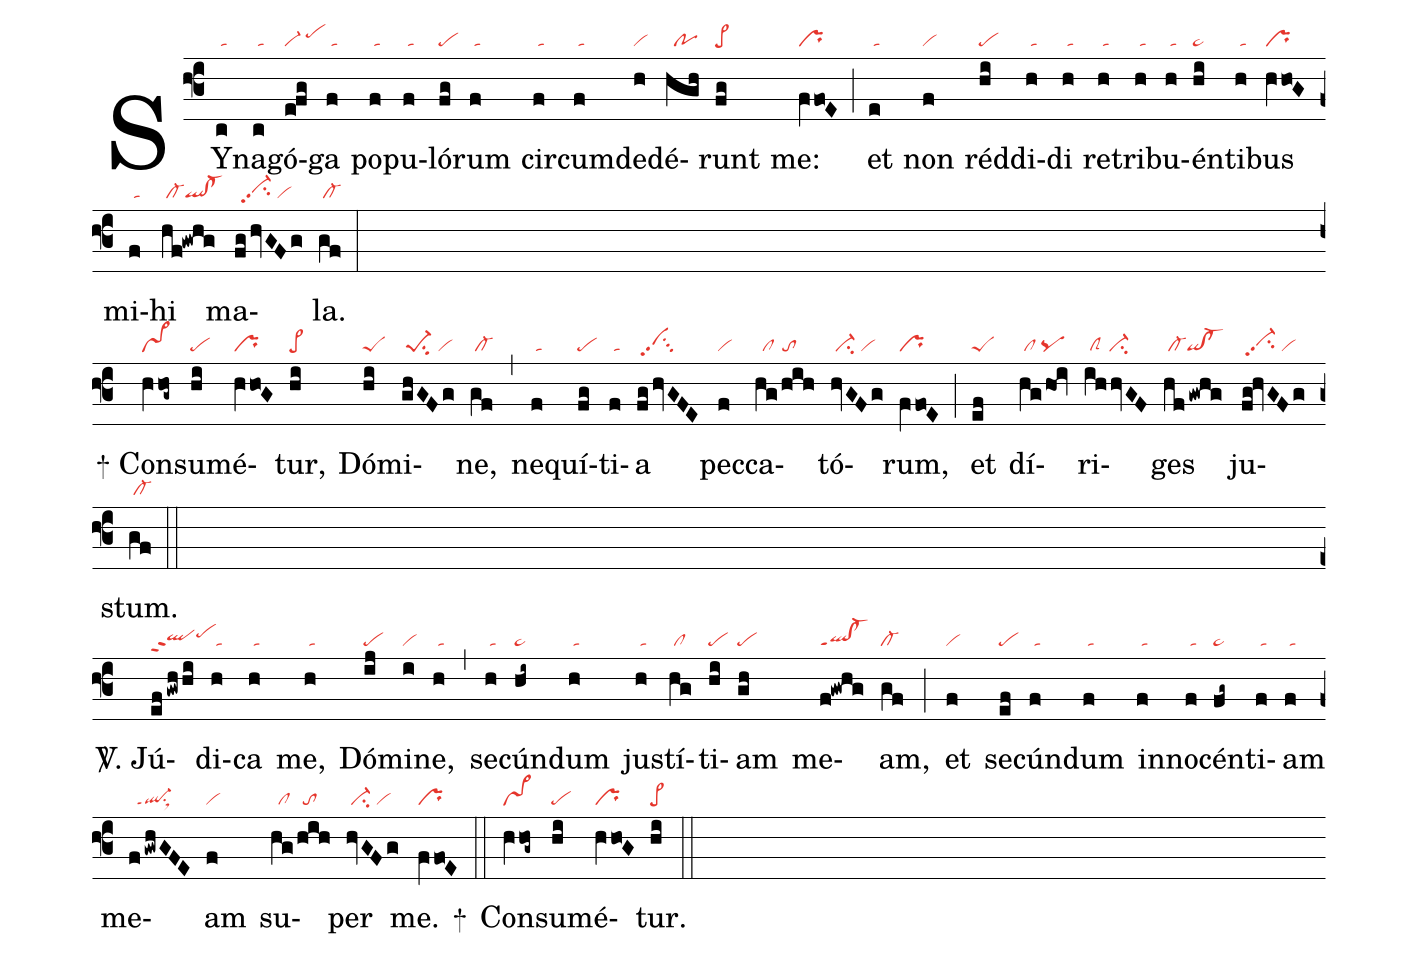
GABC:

nabc-lines: 1;
%%
(f3)
SY(c|/ta)na(c|/ta)gó(e!fg|vi-/pehi)ga(f|/ta) po(f|/ta)pu(f|/ta)ló(fg|pe)rum(f|/ta) cir(f|/ta)cum(f|/ta)de(h|vi)dé(hgh|//po)runt(fg|pe>) me:(fVfo!E|pr) (;)
et(e|/ta) non(f|vi) réd(hi|pe)di(h|/ta)di(h|/ta) re(h|/ta)tri(h|/ta)bu(h|/ta)én(hi|pe~)ti(h|/ta)bus(hVho!G|pr) mi(f|/ta)hi(hf!gwhg|/cl-ql!cl-) ma(fghvGFg|//vi-hhpp2su2/vi)la.(gf|/cl-) (:Z)
+ Con(hVhog~|vs>)su(hi|pe)mé(hVho!G|pr)tur,(hi|pe>) Dó(hi|peS)mi(ghGFg|/pe-1su2/vi)ne,(gf|/cl-) (,)
ne(f|/ta)quí(fg|pe)ti(f|/ta)a(fghvGFE|/vihhpp2su3) pec(f|vi)ca(hg/hih|//cl//to)tó(hvGFg|/ci-/vi)rum,(fVfo!E|pr) (;)
et(ef|peS) dí(hg/hoi|/cl/pq)ri(ihhvGF|/clS//ci-)ges(hf/gwhg|/cl-qi!cl-) ju(fg!hvGFg|/vi-hhpp2su2/vi)stum.(gf|/cl-) (::Z)
<sp>V/</sp>. Jú(efgwh/hi|qlhhppt2pehi)di(h|/ta)ca(h|/ta) me,(h|/ta) Dó(ij|pe)mi(i|vi)ne,(h|/ta) (,)
se(h|/ta)cún(hi~|pe~)dum(h|/ta) ju(h|/ta)stí(hg|/cl)ti(hi|pe)am(gh|pe) me(f!gwhg|ql!cl-ppt1)am,(gf|cl-) (;)
et(f|vi) se(ef|pe)cún(f|/ta)dum(f|/ta) in(f|/ta)no(f|/ta)cén(fg~|pe~)ti(f|/ta)am(f|/ta) me(fgwhGFE|//ql-ppt1su1sux1)am(f|vi) su(hg/hih|//cl///to)per(hvGFg|/ci-/vi) me.(fVfo!E|pr) +(::)
Con(hVhog~|vs>)su(hi|pe)mé(hVho!G|pr)tur.(hi|pe>) (::)
